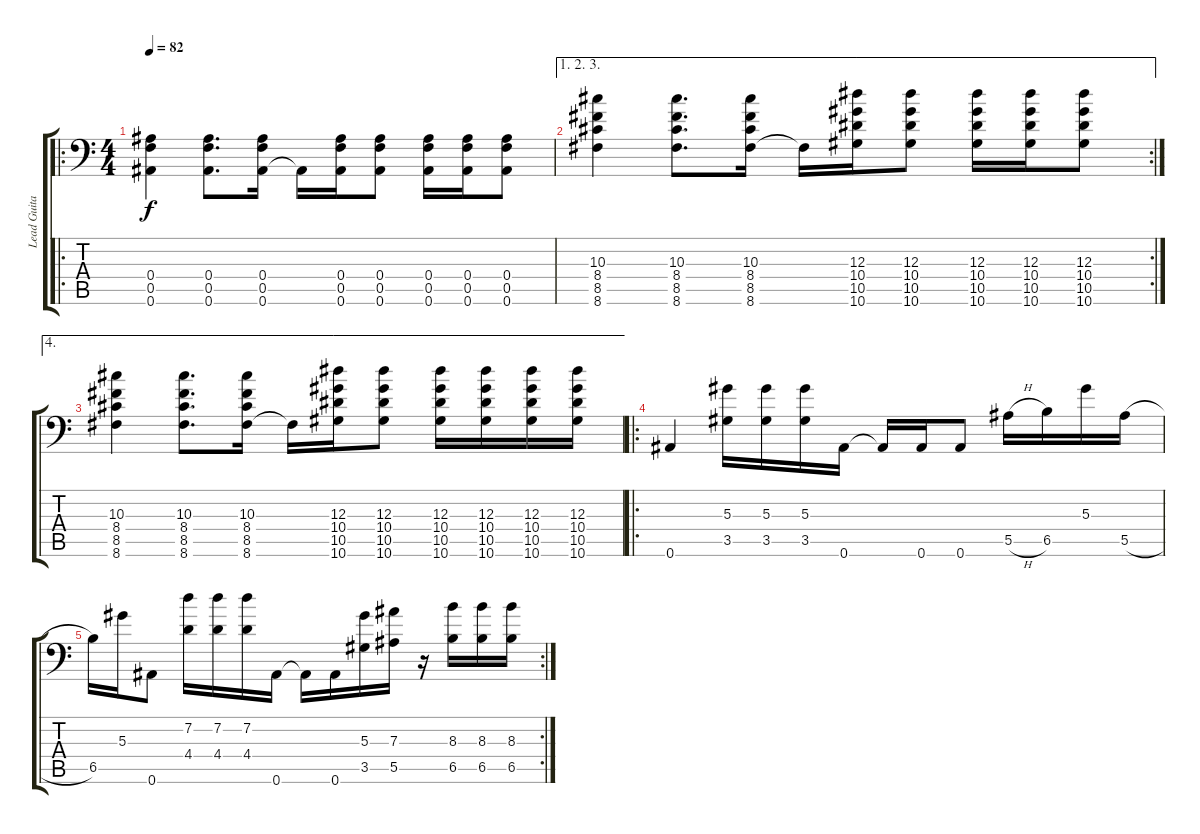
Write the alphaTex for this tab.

\track ("Lead Guitar" "Lead Guita") {instrument distortionguitar}
\staff {score tabs}
\tuning (Bb3 G3 Eb3 Bb2 F2 Bb1) {hide}
\ro
\ts (4 4)
\tempo 82
\clef f4
\ks c
(0.4 0.5 0.6).4{dy f} (0.4 0.5 0.6).8{d} (0.4 0.5 0.6).16 0.6{t}.16 (0.4 0.5 0.6).16 (0.4 0.5 0.6).8 (0.4 0.5 0.6).16 (0.4 0.5 0.6).16 (0.4 0.5 0.6).8 |
\ae (1 2 3)
\rc 2
(10.3 8.4 8.5 8.6).4 (10.3 8.4 8.5 8.6).8{d} (10.3 8.4 8.5 8.6).16 8.6{t}.16 (12.3 10.4 10.5 10.6).16 (12.3 10.4 10.5 10.6).8 (12.3 10.4 10.5 10.6).16 (12.3 10.4 10.5 10.6).16 (12.3 10.4 10.5 10.6).8 |
\ae 4
(10.3 8.4 8.5 8.6).4 (10.3 8.4 8.5 8.6).8{d} (10.3 8.4 8.5 8.6).16 8.6{t}.16 (12.3 10.4 10.5 10.6).16 (12.3 10.4 10.5 10.6).8 (12.3 10.4 10.5 10.6).16 (12.3 10.4 10.5 10.6).16 (12.3 10.4 10.5 10.6).16 (12.3 10.4 10.5 10.6).16 |
\ro
0.6.4 (5.3 3.5).16 (5.3 3.5).16 (5.3 3.5).16 0.6.16 0.6{t}.16 0.6.16 0.6.8 5.5{h}.16 6.5.16 5.3.16 5.5{h}.16 |
\rc 2
6.5.16 5.3.16 0.6.8 (7.2 4.4).16 (7.2 4.4).16 (7.2 4.4).16 0.6.16 0.6{t}.16 0.6.16 (5.3 3.5).16 (7.3 5.5).16 r.16 (8.3 6.5).16 (8.3 6.5).16 (8.3 6.5).16
